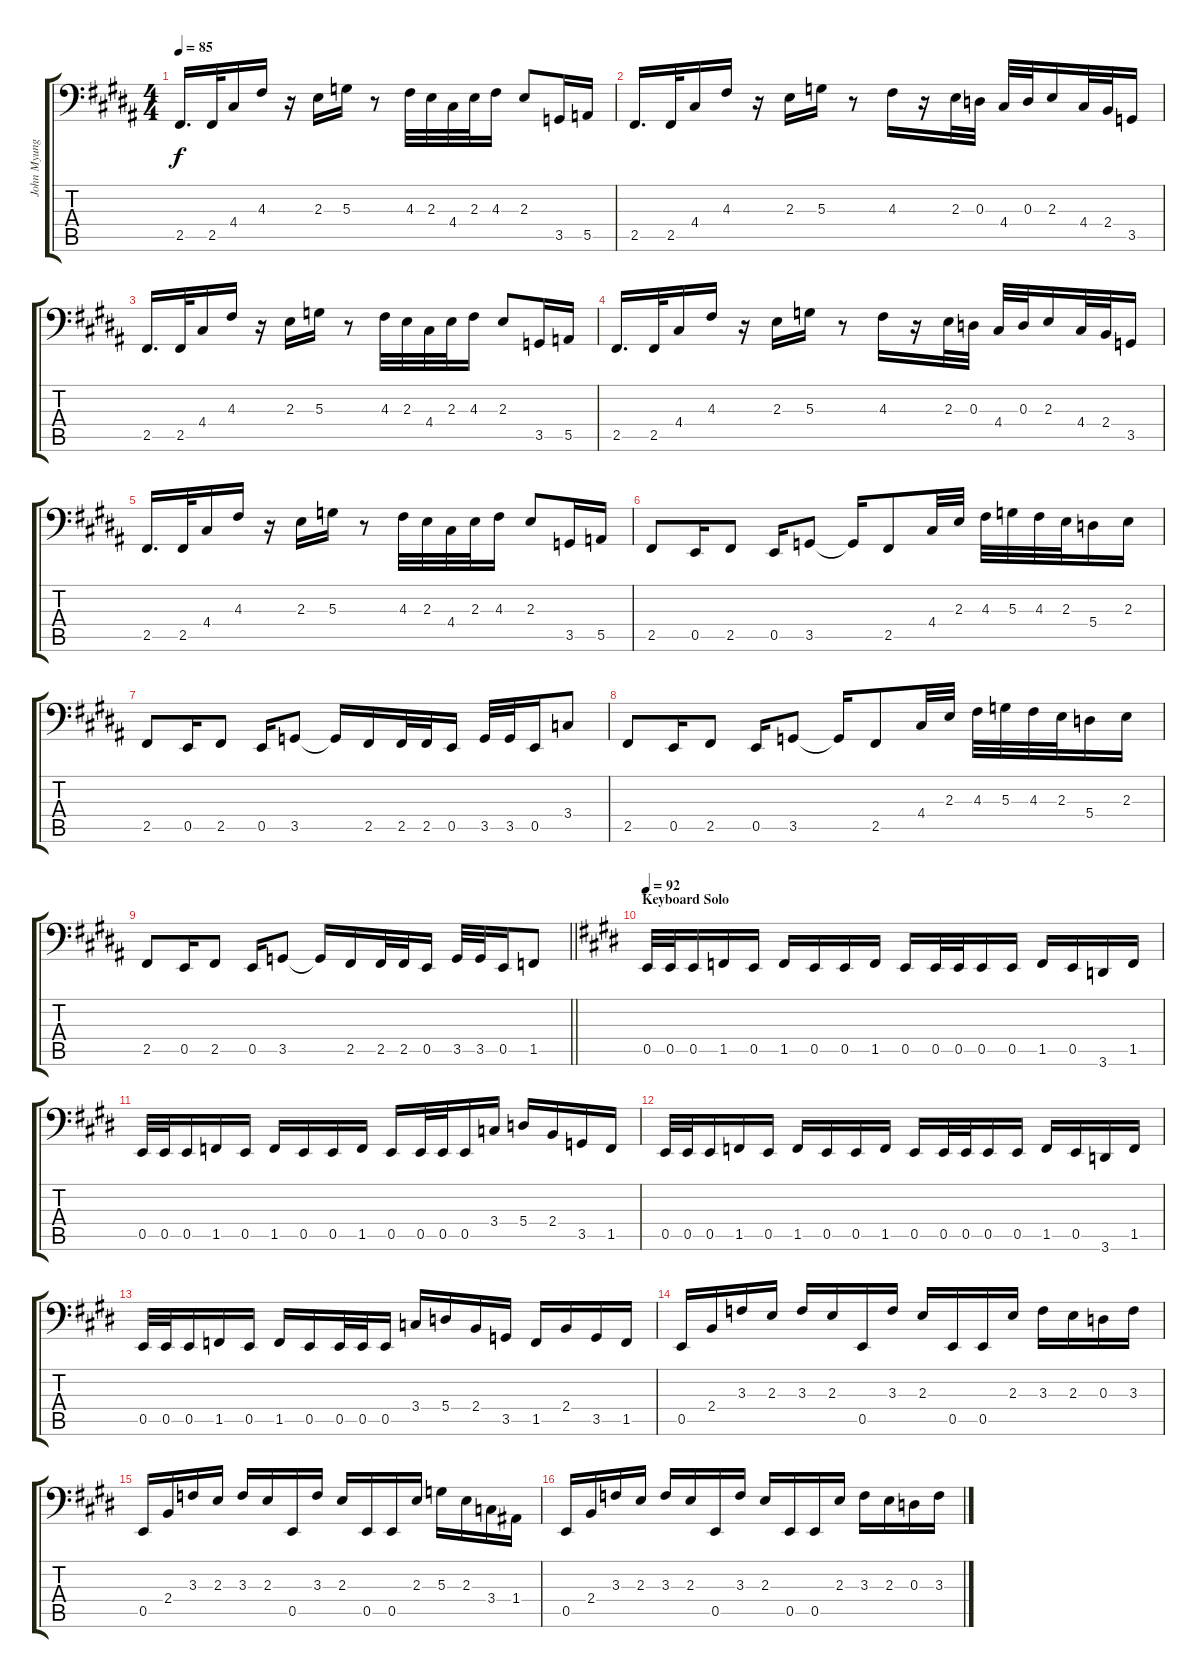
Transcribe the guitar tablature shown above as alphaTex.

\track ("John Myung" "John Myung") {instrument electricbassfinger}
\staff {score tabs}
\tuning (C3 G2 D2 A1 E1 B0) {hide}
\ts (4 4)
\tempo 85
\clef f4
\ks b
2.5.16{d dy f} 2.5.32 4.4.16 4.3.16 r.16 2.3.16 5.3.16 r.8 4.3.32 2.3.32 4.4.32 2.3.32 4.3.16 2.3.8 3.5.16 5.5.16 |
2.5.16{d} 2.5.32 4.4.16 4.3.16 r.16 2.3.16 5.3.16 r.8 4.3.16 r.16 2.3.32 0.3.32 4.4.32 0.3.32 2.3.16 4.4.32 2.4.32 3.5.16 |
2.5.16{d} 2.5.32 4.4.16 4.3.16 r.16 2.3.16 5.3.16 r.8 4.3.32 2.3.32 4.4.32 2.3.32 4.3.16 2.3.8 3.5.16 5.5.16 |
2.5.16{d} 2.5.32 4.4.16 4.3.16 r.16 2.3.16 5.3.16 r.8 4.3.16 r.16 2.3.32 0.3.32 4.4.32 0.3.32 2.3.16 4.4.32 2.4.32 3.5.16 |
2.5.16{d} 2.5.32 4.4.16 4.3.16 r.16 2.3.16 5.3.16 r.8 4.3.32 2.3.32 4.4.32 2.3.32 4.3.16 2.3.8 3.5.16 5.5.16 |
2.5.8 0.5.16 2.5.8 0.5.16 3.5.8 3.5{t}.16 2.5.8 4.4.32 2.3.32 4.3.32 5.3.32 4.3.32 2.3.32 5.4.16 2.3.16 |
2.5.8 0.5.16 2.5.8 0.5.16 3.5.8 3.5{t}.16 2.5.16 2.5.32 2.5.32 0.5.16 3.5.32 3.5.32 0.5.16 3.4.8 |
2.5.8 0.5.16 2.5.8 0.5.16 3.5.8 3.5{t}.16 2.5.8 4.4.32 2.3.32 4.3.32 5.3.32 4.3.32 2.3.32 5.4.16 2.3.16 |
\barLineRight lightlight
2.5.8 0.5.16 2.5.8 0.5.16 3.5.8 3.5{t}.16 2.5.16 2.5.32 2.5.32 0.5.16 3.5.32 3.5.32 0.5.16 1.5.8 |
\section ("" "Keyboard Solo")
\tempo 92
\ks e
0.5.32 0.5.32 0.5.16 1.5.16 0.5.16 1.5.16 0.5.16 0.5.16 1.5.16 0.5.16 0.5.32 0.5.32 0.5.16 0.5.16 1.5.16 0.5.16 3.6.16 1.5.16 |
0.5.32 0.5.32 0.5.16 1.5.16 0.5.16 1.5.16 0.5.16 0.5.16 1.5.16 0.5.16 0.5.32 0.5.32 0.5.16 3.4.16 5.4.16 2.4.16 3.5.16 1.5.16 |
0.5.32 0.5.32 0.5.16 1.5.16 0.5.16 1.5.16 0.5.16 0.5.16 1.5.16 0.5.16 0.5.32 0.5.32 0.5.16 0.5.16 1.5.16 0.5.16 3.6.16 1.5.16 |
0.5.32 0.5.32 0.5.16 1.5.16 0.5.16 1.5.16 0.5.16 0.5.32 0.5.32 0.5.16 3.4.16 5.4.16 2.4.16 3.5.16 1.5.16 2.4.16 3.5.16 1.5.16 |
0.5.16 2.4.16 3.3.16 2.3.16 3.3.16 2.3.16 0.5.16 3.3.16 2.3.16 0.5.16 0.5.16 2.3.16 3.3.16 2.3.16 0.3.16 3.3.16 |
0.5.16 2.4.16 3.3.16 2.3.16 3.3.16 2.3.16 0.5.16 3.3.16 2.3.16 0.5.16 0.5.16 2.3.16 5.3.16 2.3.16 3.4.16 1.4.16 |
0.5.16 2.4.16 3.3.16 2.3.16 3.3.16 2.3.16 0.5.16 3.3.16 2.3.16 0.5.16 0.5.16 2.3.16 3.3.16 2.3.16 0.3.16 3.3.16
